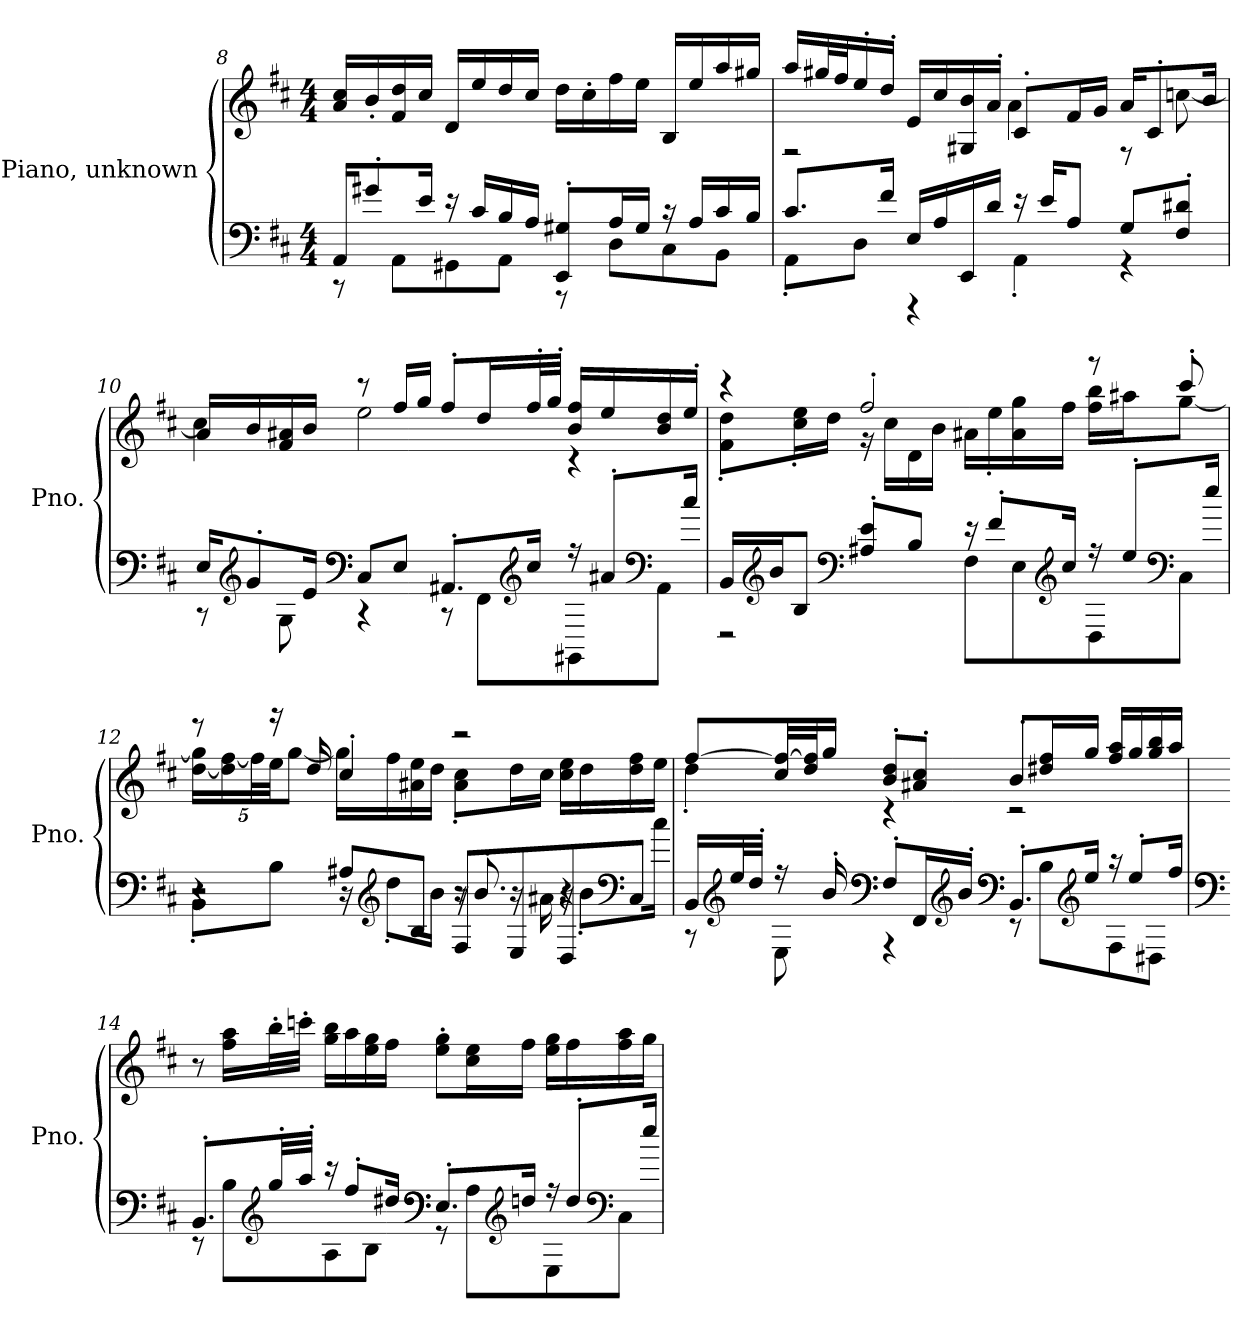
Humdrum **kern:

**kern	**kern
*part1	*part1
*staff2	*staff1
*I"Piano, unknown	*
*I'Pno.	*
*clefF4	*clefG2
*k[f#c#]	*k[f#c#]
*M4/4	*M4/4
=8	=8
*^	*
16AA/KL	8r	16a/ 16cc#/LL
8g#X'/	.	16b'/
.	8AA\L	16f#/ 16dd/
16e/Jk	.	16cc#/JJ
16r	8GG#X\	16d/LL
16c#/LL	.	16ee/
16B/	8AA\J	16dd/
16A/JJ	.	16cc#/JJ
8EE/' 8G#X/'L	8r	16dd\LL
.	.	16cc#'\
16A/L	8D\L	16ff#\
16G#/JJ	.	16ee\JJ
16r	8C#\	16B/LL
16A/LL	.	16ee/
16c#/	8BB\J	16aa/
16B/JJ	.	16gg#X/JJ
!!LO:LB:g=z
=9	=9	=9
*	*	*^
8.c#/L	8AA'\L	16aa/LL	2r
.	.	32gg#X/L	.
.	.	32ff#/J	.
.	8D\J	16ee'/	.
16f#/Jk	.	16dd'/JJ	.
16E/LL	4r	16e/LL	.
16A/	.	16cc#/	.
16EE/	.	16G#X/ 16b/	.
16d/JJ	.	16a'/JJ	.
16r	4AA'\	8c#'/L	4a\
16e/KL	.	.	.
8A/J	.	16f#/L	.
.	.	16g/JJ	.
8G/L	4r	16a/KL	8r
.	.	8c#'/	.
8F#/' 8d#X/'J	.	.	[8ccn\
.	.	16b/Jk	.
=10	=10	=10	=10
16E/KL	8r	16a/LL	4cc\]
*clefG2	*	*	*
8g'/	.	16b/	.
.	8G\	16f#/ 16a#X/	.
16e/Jk	.	16b/JJ	.
*clefF4	*	*	*
8C#/L	4r	8r	2ee\
8E/J	.	16ff#/LL	.
.	.	16gg/JJ	.
8.AA#X'/L	8r	8ff#'/L	.
.	8FF#\L	16dd/L	.
*clefG2	*	*	*
16cc#/Jk	.	32ff#'/L	.
.	.	32gg'/JJJ	.
16r	8GG#X\	16b/ 16ff#/LL	4r
8a#X'/L	.	16ee/	.
*clefF4	*	*	*
.	8AA#\J	16b/ 16dd/	.
16cc#/Jk	.	16ee'/JJ	.
!!LO:PB:g=z	!!
=11	=11	=11	=11
16BB/LL	2r	4r	8f#\' 8dd\'L
*clefG2	*	*	*
16b/J	.	.	.
8B/J	.	.	16cc#\' 16ee\'L
.	.	.	16dd\JJ
*clefF4	*	*	*
8A#X/' 8e/'L	.	2ff#'/	16r
.	.	.	16cc#\LL
8B/J	.	.	16d\
.	.	.	16b\JJ
16r	8F#\L	.	16a#X\LL
8f#'/L	.	.	16ee'\
.	8E\	.	16a#\ 16gg\
*clefG2	*	*	*
16cc#/Jk	.	.	16ff#\JJ
16r	8D\	8r	16ff#\ 16bb\LL
8ee'/L	.	.	16aa#X\J
*clefF4	*	*	*
.	8C#\J	8ccc#'/	[8gg\J
16ee/Jk	.	.	.
!!LO:LB:g=z	!!
=12	=12	=12	=12
*	*^	*	*
*	*	*	*	*Xbrackettup
2r	8BB'\L	4r	8r	[20dd\ 20gg\]LL
.	.	.	.	20dd\] [20ff#\
.	.	.	.	40ff#\L]
.	8B\J	.	16r	40ee\JJ
.	.	.	.	[10gg\J
.	.	.	16dd/	.
.	16r	8A#X/L	4cc#'/	16gg\LL]
*clefG2	*	*	*	*
.	8dd'\L	.	.	16ff#\
.	.	8B/J	.	16a#X\ 16ee\
.	16b\Jk	.	.	16dd\JJ
16r	8r	8F#/L	2r	8a#\' 8cc#\'L
8.b'/	.	.	.	.
.	16r	8E/	.	16dd\L
.	16a#X\	.	.	16cc#\JJ
4r	16r	8D/	.	16cc#\ 16ee\LL
.	8b'\L	.	.	16dd\
*clefF4	*	*	*	*
.	.	8C#/J	.	16dd\ 16ff#\
.	16cc#\Jk	.	.	16ee\JJ
*	*v	*v	*	*
!!LO:LB:g=z	!!
=13	=13	=13	=13
16BB/LL	8r	[8ff#/L	4dd'\
*clefG2	*	*	*
32ee/L	.	.	.
32dd'/JJJ	.	.	.
16r	8E\	32cc#/ 32ff#/_LL	.
.	.	32dd/ 32ff#/]J	.
16b'/	.	16gg/JJ	.
*clefF4	*	*	*
8F#'/L	4r	8b/' 8dd/'L	4r
16FF#/L	.	8a#X/' 8cc#/'J	.
*clefG2	*	*	*
16b'/JJ	.	.	.
*clefF4	*	*	*
8.BB'/L	8r	8b'/L	2r
.	8B\L	16dd#X/ 16ff#/L	.
*clefG2	*	*	*
16ee/Jk	.	16gg/JJ	.
16r	8F#\	16ff#/ 16aa/LL	.
8ee'/L	.	16gg/	.
.	8D#X\J	16gg/ 16bb/	.
16ff#/Jk	.	16aa/JJ	.
*	*	*v	*v
!!LO:LB:g=z
=14	=14	=14
*clefF4	*	*
8.BB'/L	8r	8r
.	8B\L	16ff#\ 16aa\LL
*clefG2	*	*
32gg'/LL	.	32bb'\L
32aa'/JJJ	.	32cccn'\JJJ
16r	8A\	16gg\ 16bb\LL
8ff#'/L	.	16aa\
.	8B\J	16ee\ 16gg\
16dd#X/Jk	.	16ff#\JJ
*clefF4	*	*
8.E'/L	8r	8ee\' 8gg\'L
.	8A\L	16cc#\ 16ee\L
*clefG2	*	*
16ddn/Jk	.	16ff#\JJ
16r	8E\	16ee\ 16gg\LL
8dd'/L	.	16ff#\
*clefF4	*	*
.	8C#\J	16ff#\ 16aa\
16ee/Jk	.	16gg\JJ
*v	*v	*
=	=
*-	*-
